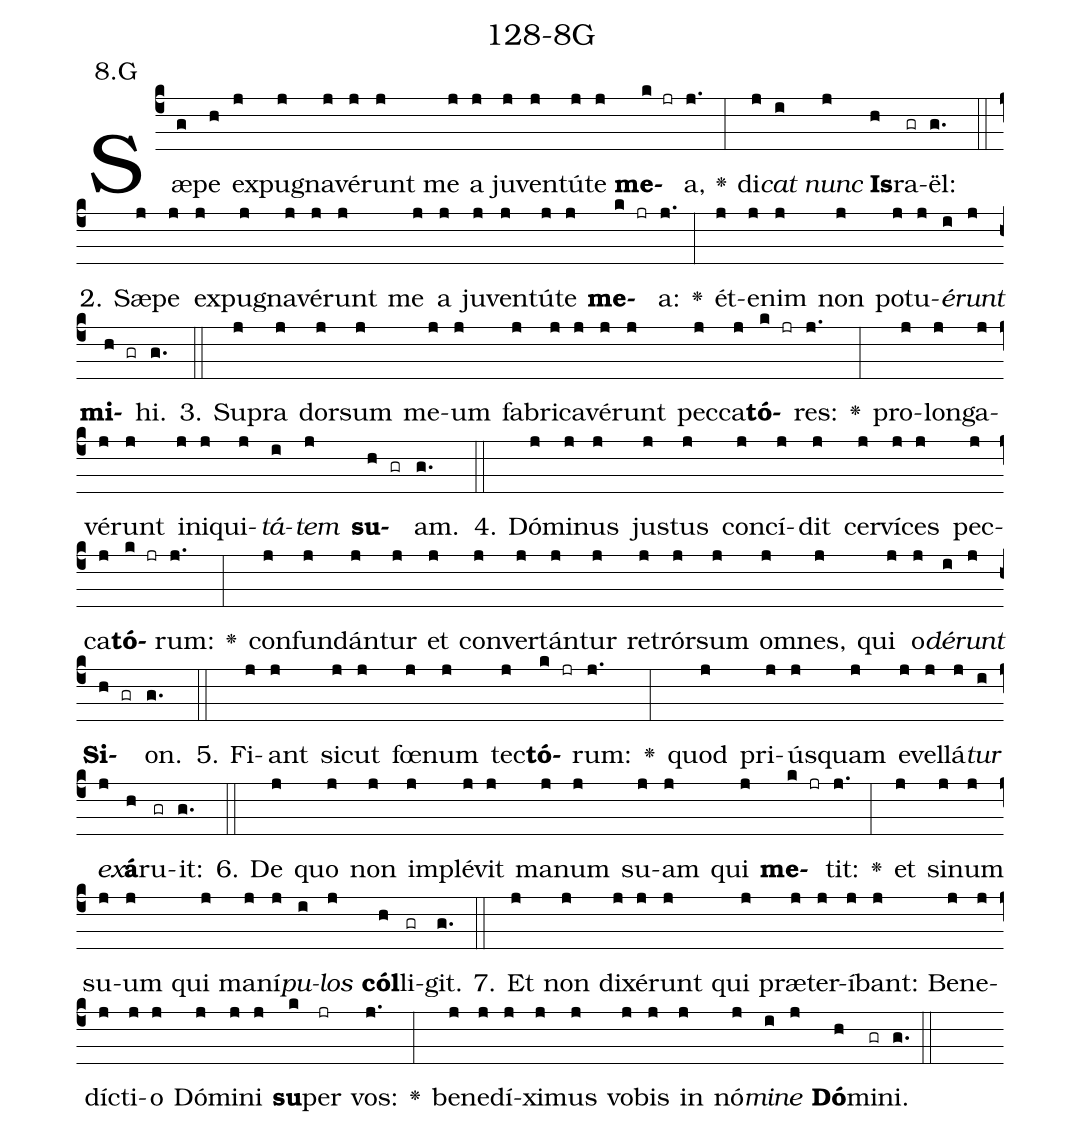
name: 128-8G;
annotation: 8.G;
%%
(c4)Sæ(g)pe(h) ex(j)pu(j)gna(j)vé(j)runt(j) me(j) a(j) ju(j)ven(j)tú(j)te(j) <b>me</b>(k jr)a,(j.) <v>\greheightstar</v>(:) di(j)<i>cat</i>(i) <i>nunc</i>(j) <b>Is</b>(h)ra(gr)ël:(g.) (::)
2. Sæ(j)pe(j) ex(j)pu(j)gna(j)vé(j)runt(j) me(j) a(j) ju(j)ven(j)tú(j)te(j) <b>me</b>(k jr)a:(j.) <v>\greheightstar</v>(:) ét(j)e(j)nim(j) non(j) pot(j)u(j)<i>é</i>(i)<i>runt</i>(j) <b>mi</b>(h gr)hi.(g.) (::)
3. Su(j)pra(j) dor(j)sum(j) me(j)um(j) fa(j)bri(j)ca(j)vé(j)runt(j) pec(j)ca(j)<b>tó</b>(k jr)res:(j.) <v>\greheightstar</v>(:) pro(j)lon(j)ga(j)vé(j)runt(j) in(j)i(j)qui(j)<i>tá</i>(i)<i>tem</i>(j) <b>su</b>(h gr)am.(g.) (::)
4. Dó(j)mi(j)nus(j) jus(j)tus(j) con(j)cí(j)dit(j) cer(j)ví(j)ces(j) pec(j)ca(j)<b>tó</b>(k jr)rum:(j.) <v>\greheightstar</v>(:) con(j)fun(j)dán(j)tur(j) et(j) con(j)ver(j)tán(j)tur(j) re(j)trór(j)sum(j) om(j)nes,(j) qui(j) o(j)<i>dé</i>(i)<i>runt</i>(j) <b>Si</b>(h gr)on.(g.) (::)
5. Fi(j)ant(j) sic(j)ut(j) fœ(j)num(j) tec(j)<b>tó</b>(k jr)rum:(j.) <v>\greheightstar</v>(:) quod(j) pri(j)ús(j)quam(j) e(j)vel(j)lá(j)<i>tur</i>(i) <i>ex</i>(j)<b>á</b>(h)ru(gr)it:(g.) (::)
6. De(j) quo(j) non(j) im(j)plé(j)vit(j) ma(j)num(j) su(j)am(j) qui(j) <b>me</b>(k jr)tit:(j.) <v>\greheightstar</v>(:) et(j) si(j)num(j) su(j)um(j) qui(j) ma(j)ní(j)<i>pu</i>(i)<i>los</i>(j) <b>cól</b>(h)li(gr)git.(g.) (::)
7. Et(j) non(j) di(j)xé(j)runt(j) qui(j) præ(j)ter(j)í(j)bant:(j) Be(j)ne(j)díc(j)ti(j)o(j) Dó(j)mi(j)ni(j) <b>su</b>(k)per(jr) vos:(j.) <v>\greheightstar</v>(:) be(j)ne(j)dí(j)xi(j)mus(j) vo(j)bis(j) in(j) nó(j)<i>mi</i>(i)<i>ne</i>(j) <b>Dó</b>(h)mi(gr)ni.(g.) (::)
